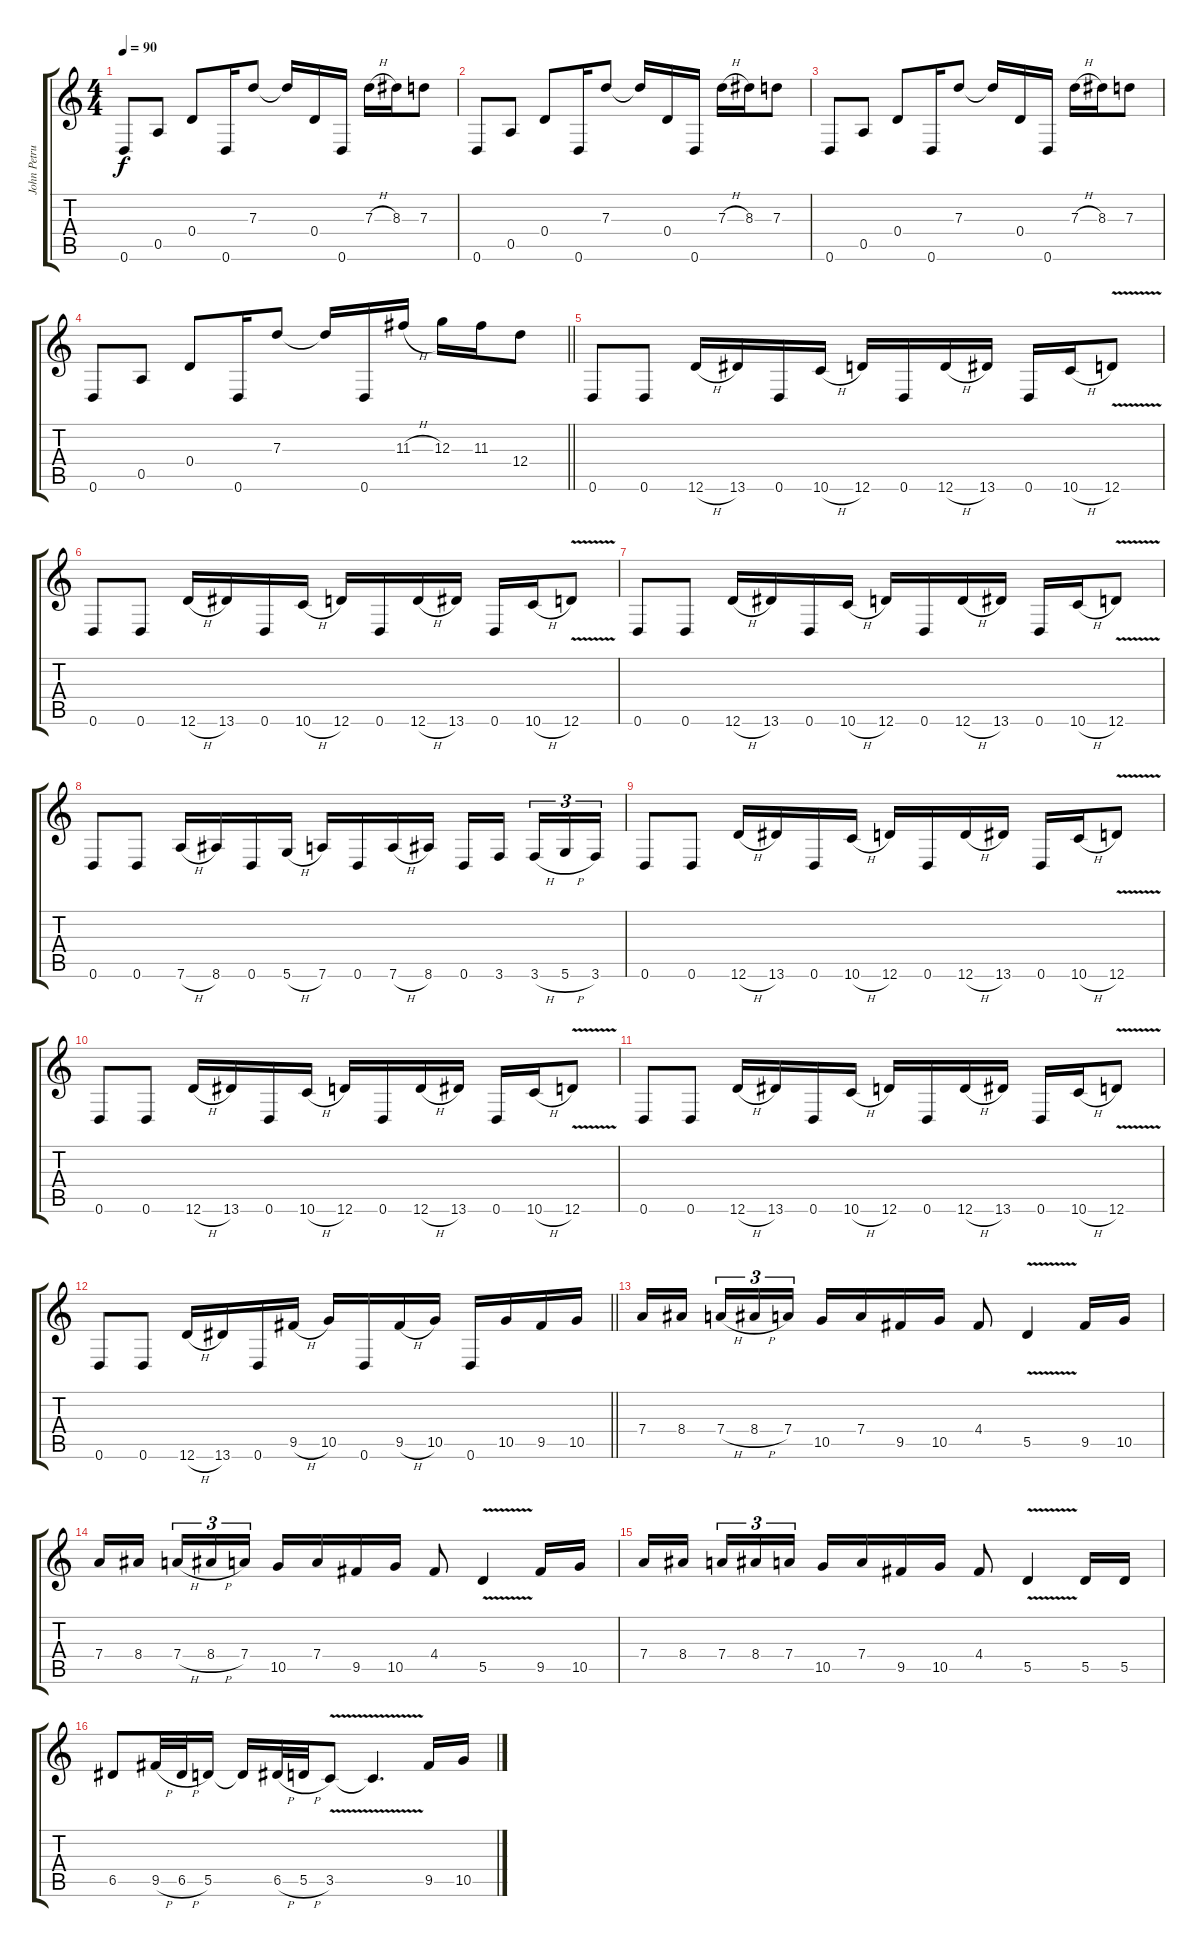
\track ("John Petrucci" "John Petru") {instrument acousticguitarsteel}
\staff {score tabs}
\tuning (E4 B3 G3 D3 A2 D2) {hide}
\ts (4 4)
\tempo 90
\clef g2
\ks c
0.6.8{dy f} 0.5.8 0.4.8 0.6.16 7.3.8 7.3{t}.16 0.4.16 0.6.16 7.3{h}.16 8.3.16 7.3.8 |
0.6.8 0.5.8 0.4.8 0.6.16 7.3.8 7.3{t}.16 0.4.16 0.6.16 7.3{h}.16 8.3.16 7.3.8 |
0.6.8 0.5.8 0.4.8 0.6.16 7.3.8 7.3{t}.16 0.4.16 0.6.16 7.3{h}.16 8.3.16 7.3.8 |
\barLineRight lightlight
0.6.8 0.5.8 0.4.8 0.6.16 7.3.8 7.3{t}.16 0.6.16 11.3{h}.16 12.3.16 11.3.16 12.4.8 |
0.6.8{instrument distortionguitar} 0.6.8 12.6{h}.16 13.6.16 0.6.16 10.6{h}.16 12.6.16 0.6.16 12.6{h}.16 13.6.16 0.6.16 10.6{h}.16 12.6{v}.8 |
0.6.8 0.6.8 12.6{h}.16 13.6.16 0.6.16 10.6{h}.16 12.6.16 0.6.16 12.6{h}.16 13.6.16 0.6.16 10.6{h}.16 12.6{v}.8 |
0.6.8 0.6.8 12.6{h}.16 13.6.16 0.6.16 10.6{h}.16 12.6.16 0.6.16 12.6{h}.16 13.6.16 0.6.16 10.6{h}.16 12.6{v}.8 |
0.6.8 0.6.8 7.6{h}.16 8.6.16 0.6.16 5.6{h}.16 7.6.16 0.6.16 7.6{h}.16 8.6.16 0.6.16 3.6.16{beam splitsecondary} 3.6{h}.16{tu (3 2)} 5.6{h}.16{tu (3 2)} 3.6.16{tu (3 2)} |
0.6.8 0.6.8 12.6{h}.16 13.6.16 0.6.16 10.6{h}.16 12.6.16 0.6.16 12.6{h}.16 13.6.16 0.6.16 10.6{h}.16 12.6{v}.8 |
0.6.8 0.6.8 12.6{h}.16 13.6.16 0.6.16 10.6{h}.16 12.6.16 0.6.16 12.6{h}.16 13.6.16 0.6.16 10.6{h}.16 12.6{v}.8 |
0.6.8 0.6.8 12.6{h}.16 13.6.16 0.6.16 10.6{h}.16 12.6.16 0.6.16 12.6{h}.16 13.6.16 0.6.16 10.6{h}.16 12.6{v}.8 |
\barLineRight lightlight
0.6.8 0.6.8 12.6{h}.16 13.6.16 0.6.16 9.5{h}.16 10.5.16 0.6.16 9.5{h}.16 10.5.16 0.6.16 10.5.16 9.5.16 10.5.16 |
7.4.16 8.4.16{beam splitsecondary} 7.4{h}.16{tu (3 2)} 8.4{h}.16{tu (3 2)} 7.4.16{tu (3 2)} 10.5.16 7.4.16 9.5.16 10.5.16 4.4.8 5.5{v}.4 9.5.16 10.5.16 |
7.4.16 8.4.16{beam splitsecondary} 7.4{h}.16{tu (3 2)} 8.4{h}.16{tu (3 2)} 7.4.16{tu (3 2)} 10.5.16 7.4.16 9.5.16 10.5.16 4.4.8 5.5{v}.4 9.5.16 10.5.16 |
7.4.16 8.4.16{beam splitsecondary} 7.4.16{tu (3 2)} 8.4.16{tu (3 2)} 7.4.16{tu (3 2)} 10.5.16 7.4.16 9.5.16 10.5.16 4.4.8 5.5{v}.4 5.5.16 5.5.16 |
6.5.8 9.5{h}.32 6.5{h}.32 5.5.16 5.5{t}.16 6.5{h}.32 5.5{h}.32 3.5{v}.8 3.5{t}.4{d} 9.5.16 10.5.16
